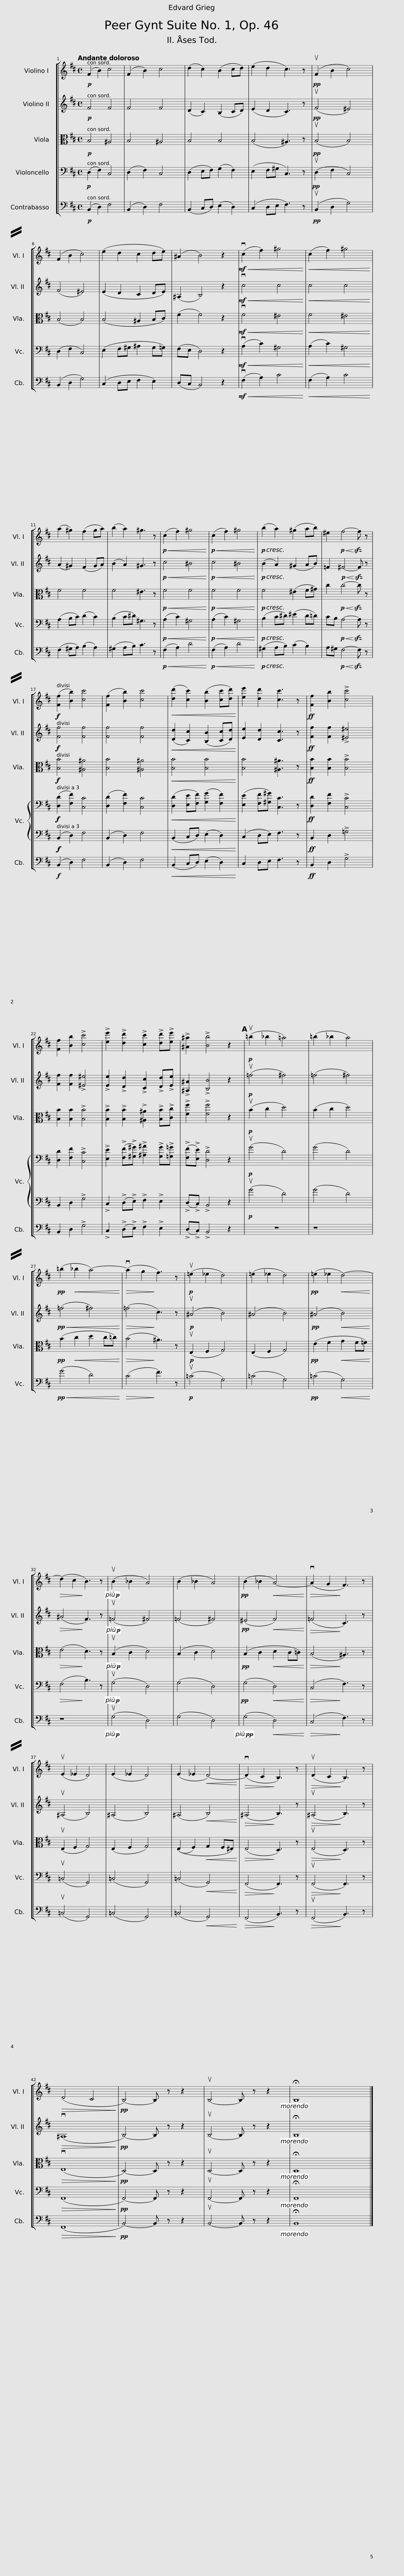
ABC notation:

X:1
%%score [ 1 2 3 { 4 | 5 } 6 ] 7 8 9 10 11
L:1/8
Q:1/4=50
M:4/4
I:linebreak $
K:D
V:1 treble
V:2 treble
V:3 alto
V:4 bass
V:5 bass
V:6 bass transpose=-12
V:7 alto
V:8 treble
V:9 treble
V:10 bass
V:11 bass
V:1
!p! (F2 B2) c4 | (F2 B2) c4 | (d2 c2) (B2 cd) | (e2 d2 c3) z |!pp! (uF2 B2 c4) |$ %5
 (F2 B2 c4) | (e2 d2 c2 de) | (^A2 B4) z2 |!mf!!<(! (vc2 f2) ^g4!<)! |!<(! (c2 f2) ^g4!<)! |$ %10
 (a2 ^g2) (f2 ga) | (b2 a2) ^g3 z |!p!!<(! (c2 f2) ^g4!<)! |!p!!<(! (c2 f2) ^g4!<)! |!p! (b2 a2) (^g2 ab) | %15
 ^e2!p!!<(! f4-!<)!!sfz! f z |$!f!!f! ([Ff]2 [Bb]2) [cc']4 | ([Ff]2 [Bb]2) [cc']4 |!<(! ([dd']2 [cc']2) ([Bb]2 [cc'][dd'])!<)! | [ee']2 [dd']2 [cc']3 z | %20
!ff! [Ff]2 [Bb]2 !>![cc']4 |$ [Ff]2 [Bb]2 !>![cc']4 | !>![ee']2 !>![dd']2 !>![cc']2 !>![dd']!>![ee'] | !>![^A^a]2 !>![Bb]4 z2 |!p! (u=b2 _b2 =a4) | %25
 (=b2 _b2 a4) |$!pp! (=b2!<(! _b2 a4-)!<)! |!>(! (va2 g2!>)! f3) z |!p! (u=e2 _e2 d4) | (=e2 _e2 d4) | %30
!pp! (=e2 _e2!<(! d4-)!<)! |$!>(! (d2 c2!>)! B3) z |!p! (uB2 _B2 A4) | (B2 _B2 A4) |!pp! (B2 _B2!<(! A4-)!<)! | %35
!>(! (vA2 G2!>)! F3) z |$ (uE2 _E2 D4) | (E2 _E2 D4) | (E2 _E2!<(! D4-)!<)! |!>(! (vD2 C2!>)! B,3) z | %40
!>(! (uD2 C2!>)! B,3) z |$!>(! (D4 C4!>)! |!pp! B,4-) B, z z2 | uB,4- B, z z2 | !fermata!B,8 |] %45
V:2
!p! F4 F4 | F4 F4 | (D2 C2) (B,2 CD) | (E2 D2 C3) z |!pp! (uF4 ^E4) |$ %5
 (F4 ^E4) | (E2 D2 C2 DE) | (^A,2 B,4) z2 |!mf!!<(! vc4 c4!<)! |!<(! c4 c4!<)! |$ %10
 (A2 ^G2) (F2 GA) | (B2 A2) ^G3 z |!p!!<(! c4 ^B4!<)! |!p!!<(! c4 ^B4!<)! |!p! (B2 A2) (^G2 AB) | %15
 =F2!p!!<(! ^F4-!<)!!sfz! F z |$!f!!f! [Ff]4 [Ff]4 | [Ff]4 [Ff]4 |!<(! ([Dd]2 [Cc]2) ([B,B]2 [Cc][Dd])!<)! | [Ee]2 [Dd]2 [Cc]3 z | %20
!ff! [Ff]2 [Ff]2 !>![^E^e]4 |$ [Ff]2 [Ff]2 !>![^E^e]4 | !>![Ee]2 !>![Dd]2 !>![Cc]2 !>![Dd]!>![Ee] | !>![^A,^A]2 !>![B,B]4 z2 |!p! (u=f4 ^f4) | %25
 (=f4 ^f4) |$!pp!!<(! (=f4 ^f4)!<)! |!>(! (=f4!>)! c3) z |!p! (u^A4 B4) | (^A4 B4) | %30
!pp! (^A4!<(! B4)!<)! |$!>(! (^A4!>)! F3) z |!p! (u=F4 ^F4) | (=F4 ^F4) |!pp! (^E4!<(! F4)!<)! | %35
!>(! (=F4!>)! C3) z |$ (u^A,4 B,4) | (^A,4 B,4) | (^A,4!<(! B,4)!<)! |!>(! (^A,4!>)! B,3) z | %40
!>(! (u^A,4!>)! B,3) z |$!>(! (v^A,8!>)! |!pp! B,4-) B, z z2 | uB,4- B, z z2 | !fermata!B,8 |] %45
V:3
!p! B,4 ^A,4 | B,4 ^A,4 | B,4 B,4 | (B,4 ^A,3) z |!pp! (uB,4 B,4) |$ %5
 (B,4 B,4) | (B,4 ^A,2 B,C) | (F2 F4) z2 |!mf!!<(! vF4 ^E4!<)! |!<(! F4 ^E4!<)! |$ %10
 F4 F4 | F4 ^E3 z |!p!!<(! F4 F4!<)! |!p!!<(! F4 F4!<)! |!p! F4 (^E2 F^G) | %15
 c2!p!!<(! c4-!<)!!sfz! c z |$!f!!f! [B,B]4 [^A,^A]4 | [B,B]4 [^A,^A]4 |!<(! [B,B]4 [B,B]4!<)! | [B,B]4 [^A,^A]3 z | %20
!ff! [B,B]2 [B,B]2 !>![B,B]4 |$ [B,B]2 [B,B]2 !>![B,B]4 | !>![B,B]2 !>![B,B]2 !>![^A,^A]2 !>![B,B]!>![Cc] | !>![Ff]2 !>![Ff]4 z2 |!p! (uB2 c2 d4) | %25
 (B2 c2 d4) |$!pp! (B2!<(! c2 d2 c=c)!<)! |!>(! (B4!>)! ^A3) z |!p! (uE,2 F,2 G,4) | (E,2 F,2 G,4) | %30
!pp! (E2 F2!<(! G2 F=F)!<)! |$!>(! (E4!>)! D3) z |!p! (uB,2 C2 D4) | (B,2 C2 D4) |!pp! (B,2 C2!<(! D2 C=C)!<)! | %35
!>(! (B,4!>)! ^A,3) z |$ (uE,2 F,2 G,4) | (E,2 F,2 G,4) | ((E,2 F,2)!<(! G,2 F,^E,)!<)! |!>(! (E,4!>)! D,3) z | %40
!>(! (uE,4!>)! D,3) z |$!>(! (vE,8!>)! |!pp! D,4-) D, z z2 | uD,4- D, z z2 | !fermata!D,8 |] %45
V:4
!p! (D,2 F,2) C,4 | (D,2 F,2) C,4 | (D,2 E,F,) (G,2 F,2) | (E,2 F,^G, C,3) z |!pp! (uD,2 F,2 C,4) |$ %5
 (D,2 F,2 C,4) | (E,2 F,^G, ^A,2 G,=G,) | (F,E, D,4) z2 |!mf!!<(! (vA,2 C2) ^G,4!<)! |!<(! (A,2 C2) ^G,4!<)! |$ %10
 (A,2 B,C) (D2 C2) | (B,2 C^D) ^G,3 z |!p!!<(! (A,2 C2) ^G,4!<)! |!p!!<(! (A,2 C2) ^G,4!<)! |!p! (B,2 C^D) (^E2 D=D) | %15
 CB,!p!!<(! A,4-!<)!!sfz! A, z |$!f!!f!!f! ([D,D]2 [F,F]2) [C,C]4 | ([D,D]2 [F,F]2) [C,C]4 |!<(! ([D,D]2 [E,E][F,F]) ([G,G]2 [F,F]2)!<)! | ([E,E]2 [F,F][^G,^G]) [C,C]3 z | %20
!ff! [D,D]2 [F,F]2 !>![C,C]4 |$ [D,D]2 [F,F]2 !>![C,C]4 | !>![E,E]2 (!>![F,F]!>![^G,^G]) !>![^A,^A]2 !>![G,G]!>![=G,=G] | (!>![F,F]!>![E,E]) !>![D,D]4 z2 |!p! (uG4 D4) | %25
 (G4 D4) |$!pp!!<(! (G4 D4)!<)! |!>(! (C4!>)! F3) z |!p! (u=C4 G,4) | (=C4 G,4) | %30
!pp! (=C4!<(! G,4)!<)! |$!>(! (F,4!>)! B,3) z |!p! (uG,4 D,4) | (G,4 D,4) |!pp! (G,4!<(! D,4)!<)! | %35
!>(! (C,4!>)! F,3) z |$ (u=C,4 G,,4) | (=C,4 G,,4) | (=C,4!<(! G,,4)!<)! |!>(! (F,,4!>)! F,,3) z | %40
!>(! (uF,,4!>)! F,,3) z |$!>(! (F,,8!>)! |!pp! F,,4-) F,, z z2 | uF,,4- F,, z z2 | !fermata!F,,8 |] %45
V:5
 z8 | z8 | z8 | z8 | z8 |$ %5
 z8 | z8 | z8 | z8 | z8 |$ %10
 z8 | z8 | z8 | z8 | z8 | %15
 z8 |$!f!!f!!f! (B,,2 D,2) F,4 | (B,,2 D,2) F,4 |!<(! (B,,2 C,D,) (E,2 D,2)!<)! | (C,2 D,E,) F,3 z | %20
!ff! B,,2 D,2 !>!=G,4 |$ B,,2 D,2 !>!G,4 | !>!C,2 (!>!D,!>!E,) !>!F,2 !>!E,2 | (!>!D,!>!C,) !>!B,,4 z2 |!p! (uG4 D4) | %25
 (G4 D4) |$ z8 | z8 | z8 | z8 | %30
 z8 |$ z8 | z8 | z8 | z8 | %35
!>(! z8!>)! |$ z8 | z8 | z8 |!>(! z8!>)! | %40
 z8 |$ z8 | z8 | z8 | z8 |] %45
V:6
!p! (B,,2 D,2) F,4 | (B,,2 D,2) F,4 | (B,,2 C,D,) (E,2 D,2) | (C,2 D,E, F,3) z |!pp! (uB,,2 D,2 G,4) |$ %5
 (B,,2 D,2 G,4) | (C,2 D,E, F,2 E,2) | (D,C, B,,4) z2 |!mf!!<(! (vF,2 A,2) C4!<)! |!<(! (F,2 A,2) C4!<)! |$ %10
 (F,2 ^G,A,) (B,2 A,2) | (^G,2 A,B,) C3 z |!p!!<(! (F,2 A,2) D4!<)! |!p!!<(! (F,2 A,2) D4!<)! |!p! (^G,2 A,B,) (C2 B,2) | %15
 A,^G,!p!!<(! F,4-!<)!!sfz! F, z |$!f! (B,,2 D,2) F,4 | (B,,2 D,2) F,4 |!<(! (B,,2 C,D,) (E,2 D,2)!<)! | C,2 D,E, F,3 z | %20
!ff! B,,2 D,2 !>!G,4 |$ B,,2 D,2 !>!G,4 | !>!C,2 (!>!D,!>!E,) !>!F,2 !>!E,2 | (!>!D,!>!C,) !>!B,,4 z2 | z8 | %25
 z8 |$ z8 | z8 | z8 | z8 | %30
 z8 |$ z8 |!p! (uG,4 D,4) | (G,4 D,4) |!pp! (G,4!<(! D,4)!<)! | %35
!>(! (C,4!>)! F,3) z |$ (u=C,4 G,,4) | (=C,4 G,,4) | (=C,4!<(! G,,4)!<)! |!>(! (F,,4!>)! B,,3) z | %40
!>(! (uF,,4!>)! B,,3) z |$!>(! (F,,8!>)! |!pp! B,,4-) B,, z z2 | uB,,4- B,, z z2 | !fermata!B,,8 |] %45
V:7
!p! B,4 ^A,4 | B,4 ^A,4 | B,4 B,4 | (B,4 ^A,3) z |!pp! (uB,4 B,4) |$ %5
 (B,4 B,4) | (B,4 ^A,2 B, C) | (F2 F4) z2 |!mf!!<(! vF4 ^E4!<)! |!<(! F4 ^E4!<)! |$ %10
 F4 F4 | F4 ^E3 z |!p!!<(! F4 F4!<)! |!p!!<(! F4 F4!<)! |!p! F4 (^E2 F ^G) | %15
 c2!p!!<(! c4-!<)!!sfz! c z |$!f!!f! [B,B]4 [^A,^A]4 | [B,B]4 [^A,^A]4 | [B,B]4 [B,B]4 | [B,B]4 [^A,^A]3 z | %20
 [B,B]2 [B,B]2 [B,B]4 |$ [B,B]2 [B,B]2 [B,B]4 | [B,B]2 [B,B]2 [^A,^A]2 [B,B] [Cc] | [Ff]2 [Ff]4 z2 | B2 c2 d4 | %25
 B2 c2 d4 |$ B2 c2 d2 c =c | B4 ^A3 z | E2 F2 G4 | E2 F2 G4 | %30
 E2 F2 G2 F =F |$ E4 D3 z | B,2 C2 D4 | B,2 C2 D4 | B,2 C2 D2 C =C | %35
 B,4 ^A,3 z |$ E,2 F,2 G,4 | E,2 F,2 G,4 | E,2 F,2 G,2 F, ^E, | E,4 D,3 z | %40
 E,4 D,3 z |$ E,8 | D,4- D, z z2 | D,4- D, z z2 | D,8 |] %45
V:8
!p! F4 F4 | F4 F4 | (D2 C2) (B,2 C D) | (E2 D2 C3) z |!pp! (uF4 ^E4) |$ %5
 (F4 ^E4) | (E2 D2 C2 D E) | (^A,2 B,4) z2 |!mf!!<(! vc4 c4!<)! |!<(! c4 c4!<)! |$ %10
 (A2 ^G2) (F2 G A) | (B2 A2) ^G3 z |!p!!<(! c4 ^B4!<)! |!p!!<(! c4 ^B4!<)! |!p! (B2 A2) (^G2 A B) | %15
 =F2!p!!<(! ^F4-!<)!!sfz! F z |$!f!!f! [Ff]4 [Ff]4 | [Ff]4 [Ff]4 | [Dd]2 [Cc]2 [B,B]2 [Cc] [Dd] | [Ee]2 [Dd]2 [Cc]3 z | %20
 [Ff]2 [Ff]2 [^E^e]4 |$ [Ff]2 [Ff]2 [^E^e]4 | [Ee]2 [Dd]2 [Cc]2 [Dd] [Ee] | [^A,^A]2 [B,B]4 z2 | =f4 ^f4 | %25
 =f4 ^f4 |$ =f4 ^f4 | =f4 c3 z | ^A4 B4 | ^A4 B4 | %30
 ^A4 B4 |$ ^A4 F3 z | =F4 ^F4 | =F4 ^F4 | =F4 ^F4 | %35
 =F4 C3 z |$ ^A,4 B,4 | ^A,4 B,4 | ^A,4 B,4 | ^A,4 B,3 z | %40
 ^A,4 B,3 z |$ A,8 | B,4- B, z z2 | B,4- B, z z2 | B,8 |] %45
V:9
!p! (F2 B2) c4 | (F2 B2) c4 | (d2 c2) (B2 c d) | (e2 d2 c3) z |!pp! (uF2 B2 c4) |$ %5
 (F2 B2 c4) | (e2 d2 c2 d e) | (^A2 B4) z2 |!mf!!<(! (vc2 f2) ^g4!<)! |!<(! c2 f2 ^g4!<)! |$ %10
 (a2 ^g2) (f2 g a) | (b2 a2) ^g3 z |!p!!<(! (c2 f2) ^g4!<)! |!p!!<(! (c2 f2) ^g4!<)! |!p! (b2 a2) (^g2 a b) | %15
 ^e2!p!!<(! f4-!<)!!sfz! f z |$!f!!f! [Ff]2 [Bb]2 [cc']4 | [Ff]2 [Bb]2 [cc']4 | [dd']2 [cc']2 [Bb]2 [cc'] [dd'] | [ee']2 [dd']2 [cc']3 z | %20
 [Ff]2 [Bb]2 [cc']4 |$ [Ff]2 [Bb]2 [cc']4 | [ee']2 [dd']2 [cc']2 [dd'] [ee'] | [^A^a]2 [Bb]4 z2 | b2 _b2 a4 | %25
 b2 _b2 a4 |$ b2 _b2 a4- | a2 g2 f3 z | e2 _e2 d4 | e2 _e2 d4 | %30
 e2 _e2 d4- |$ d2 =c2 B3 z | B2 _B2 A4 | B2 _B2 A4 | B2 _B2 A4- | %35
 A2 G2 F3 z |$ E2 _E2 D4 | E2 _E2 D4 | E2 _E2 D4- | D2 C2 B,3 z | %40
 D2 C2 B,3 z |$ D4 C4 | B,4- B, z z2 | B,4- B, z z2 | B,8 |] %45
V:10
!p! (B,,,2 D,,2) F,,4 | (B,,,2 D,,2) F,,4 | (B,,,2 C,, D,,) (E,,2 D,,2) | (C,,2 D,, E,, F,,3) z |!pp! (uB,,,2 D,,2 G,,4) |$ %5
 (B,,,2 D,,2 G,,4) | (C,,2 D,, E,, F,,2 E,,2) | (D,, C,, B,,,4) z2 |!mf!!<(! (vF,,2 A,,2) C,4!<)! |!<(! F,,2 A,,2 C,4!<)! |$ %10
 (F,,2 ^G,, ^A,,) (B,,2 A,,2) | (^G,,2 A,, B,,) C,3 z |!p!!<(! (F,,2 A,,2) D,4!<)! |!p!!<(! (F,,2 A,,2) D,4!<)! |!p! (^G,,2 A,, B,,) (C,2 B,,2) | %15
 A,, ^G,,!p!!<(! F,,4-!<)!!sfz! F,, z |$!f! B,,,2 D,,2 F,,4 | B,,,2 D,,2 F,,4 | B,,,2 C,, D,, E,,2 D,,2 | C,,2 D,, E,, F,,3 z | %20
 B,,,2 D,,2 G,,4 |$ B,,,2 D,,2 G,,4 | C,,2 D,, E,, F,,2 E,,2 | D,, C,, B,,,4 z2 | z8 | %25
 z8 |$ z8 | z8 | z8 | z8 | %30
 z8 |$ z8 | G,,4 D,,4 | G,,4 D,,4 | G,,4 D,,4 | %35
 C,,4 F,,3 z |$ =C,,4 G,,,4 | =C,,4 G,,,4 | =C,,4 G,,,4 | F,,,4 B,,,3 z | %40
 F,,,4 B,,,3 z |$ F,,,8 | B,,,4- B,,, z z2 | B,,,4- B,,, z z2 | B,,,8 |] %45
V:11
!p! (D,2 F,2) C,4 | (D,2 F,2) C,4 | (D,2 E, F,) (G,2 F,2) | (E,2 F, ^G, C,3) z |!pp! (uD,2 F,2 C,4) |$ %5
 (D,2 F,2 C,4) | (E,2 F, ^G, ^A,2 G, =G,) | (F, E, D,4) z2 |!mf!!<(! (vA,2 C2) ^G,4!<)! |!<(! A,2 C2 ^G,4!<)! |$ %10
 (A,2 B, C) (D2 C2) | (B,2 C ^D) ^G,3 z |!p!!<(! (A,2 C2) ^G,4!<)! |!p!!<(! (A,2 C2) ^G,4!<)! |!p! (B,2 C ^D) (^E2 D =D) | %15
 C B,!p!!<(! A,4-!<)!!sfz! A, z |$!f!!f!!f! [B,,D,D]2 [D,F,F]2 [C,F,C]4 | [B,,D,D]2 [D,F,F]2 [C,F,C]4 | [B,,D,D]2 [C,E,E] [D,F,F] [E,G,G]2 [D,F,F]2 | [C,E,E]2 [D,F,F] [E,^G,^G] [C,F,C]3 z | %20
 [B,,D,D]2 [D,F,F]2 [C,G,C]4 |$ [B,,D,D]2 [D,F,F]2 [C,G,C]4 | [C,E,E]2 [D,F,F] [E,^G,^G] [F,^A,^A]2 [E,-G,G] [E,=G,=G] | [D,F,F] [C,E,E] [B,,D,D]4 z2 | G4 D4 | %25
 G4 D4 |$ G4 D4 | C4 F3 z | =C4 G,4 | =C4 G,4 | %30
 =C4 G,4 |$ F,4 B,3 z | G,4 D,4 | G,4 D,4 | G,4 D,4 | %35
 C,4 F,3 z |$ =C,4 G,,4 | =C,4 G,,4 | =C,4 G,,4 | F,,4 F,,3 z | %40
 F,,4 F,,3 z |$ F,,8 | F,,4- F,, z z2 | F,,4- F,, z z2 | F,,8 |] %45
